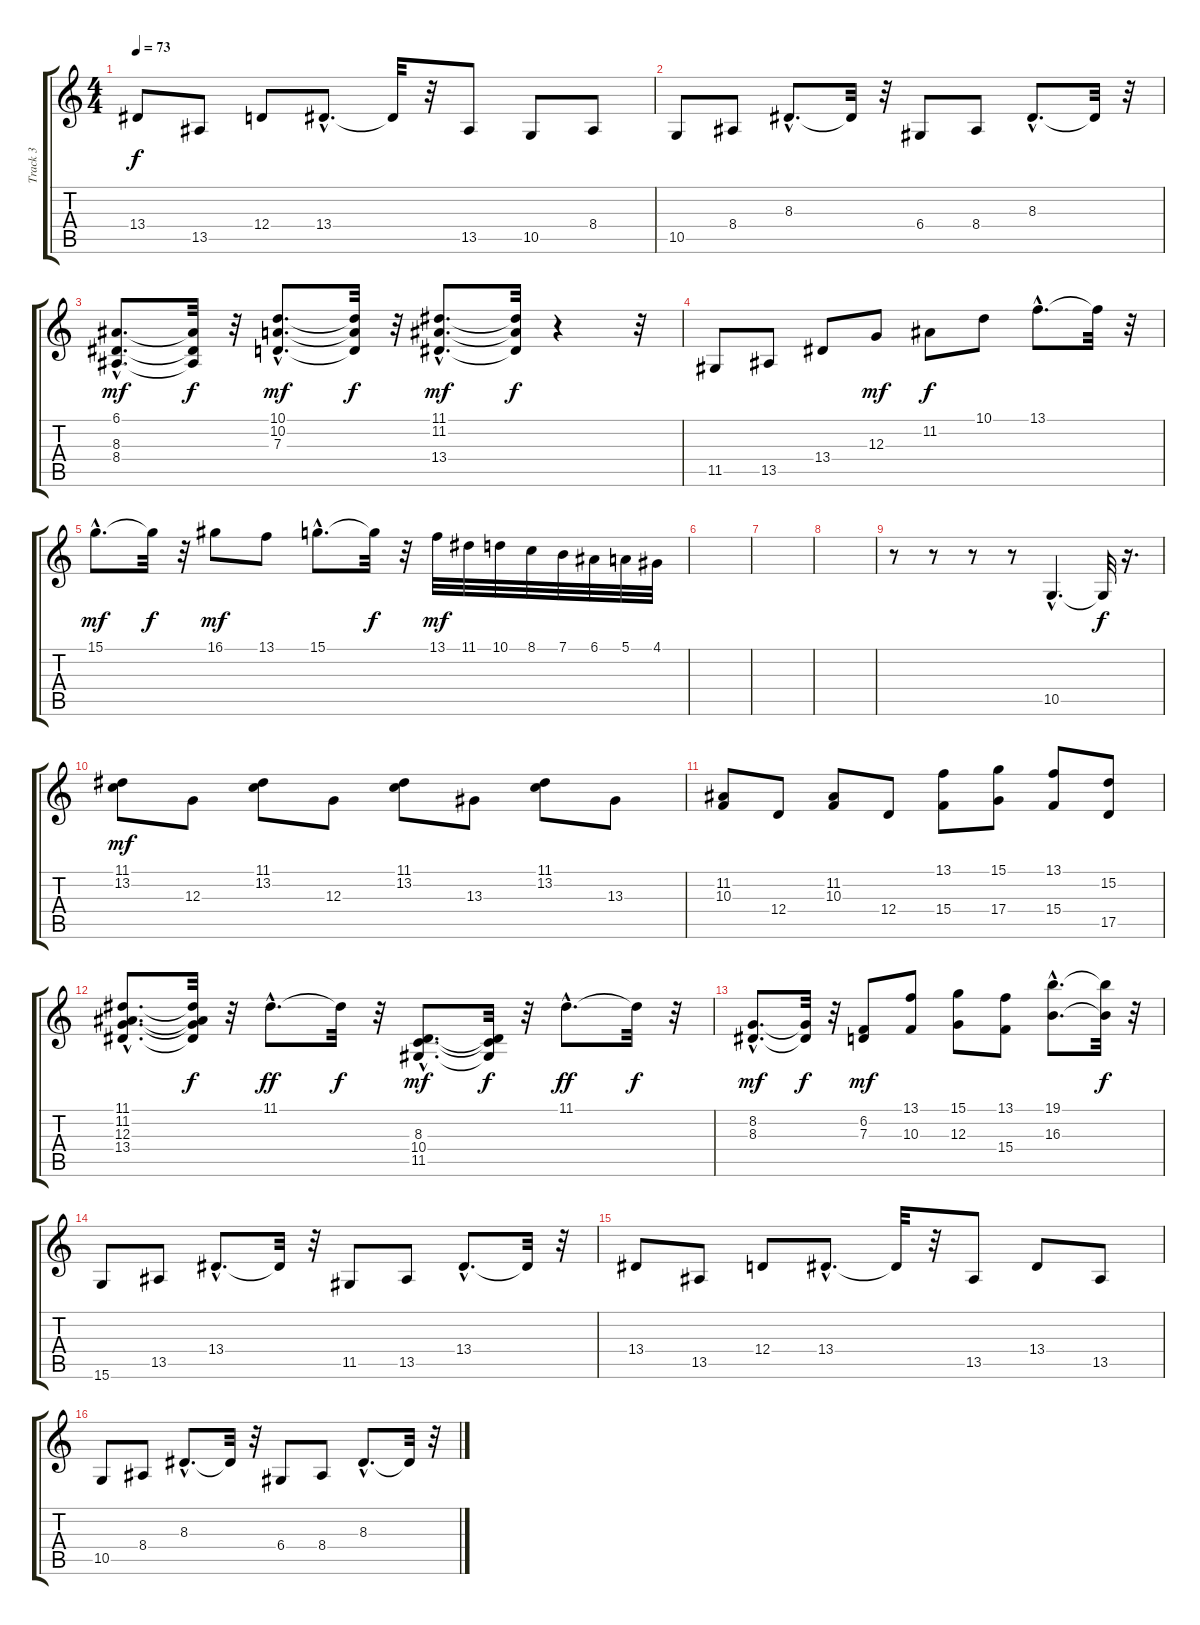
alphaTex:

\track ("Track 3" "Track 3") {instrument brightacousticpiano}
\staff {score tabs}
\tuning (E4 B3 G3 D3 A2 E2) {hide}
\ts (4 4)
\tempo 73
\clef g2
\ks c
13.4.8{dy f} 13.5.8 12.4.8 13.4{hac}.8{d} 13.4{t}.32 r.32 13.5.8 10.5.8 8.4.8 |
10.5.8 8.4.8 8.3{hac}.8{d} 8.3{t}.32 r.32 6.4.8 8.4.8 8.3{hac}.8{d} 8.3{t}.32 r.32 |
(6.1{hac} 8.3{hac} 8.4{hac}).8{d dy mf} (6.1{t} 8.3{t} 8.4{t}).32{dy f} r.32 (10.1{hac} 10.2{hac} 7.3{hac}).8{d dy mf} (10.1{t} 10.2{t} 7.3{t}).32{dy f} r.32 (11.1{hac} 11.2{hac} 13.4{hac}).8{d dy mf} (11.1{t} 11.2{t} 13.4{t}).32{dy f} r.4 r.32 |
11.5.8 13.5.8 13.4.8 12.3.8{dy mf} 11.2.8{dy f} 10.1.8 13.1{hac}.8{d} 13.1{t}.32 r.32 |
15.1{hac}.8{d dy mf} 15.1{t}.32{dy f} r.32 16.1.8{dy mf} 13.1.8 15.1{hac}.8{d} 15.1{t}.32{dy f} r.32 13.1.32{dy mf} 11.1.32 10.1.32 8.1.32 7.1.32 6.1.32 5.1.32 4.1.32 |
|
|
|
r.8 r.8 r.8 r.8 10.5{hac}.4{d} 10.5{t}.32{dy f} r.16{d} |
(11.1 13.2).8{dy mf} 12.3.8 (11.1 13.2).8 12.3.8 (11.1 13.2).8 13.3.8 (11.1 13.2).8 13.3.8 |
(11.2 10.3).8 12.4.8 (11.2 10.3).8 12.4.8 (13.1 15.4).8 (15.1 17.4).8 (13.1 15.4).8 (15.2 17.5).8 |
(11.1{hac} 11.2{hac} 12.3{hac} 13.4{hac}).8{d} (11.1{t} 11.2{t} 12.3{t} 13.4{t}).32{dy f} r.32 11.1{hac}.8{d dy ff} 11.1{t}.32{dy f} r.32 (8.3{hac} 10.4{hac} 11.5{hac}).8{d dy mf} (8.3{t} 10.4{t} 11.5{t}).32{dy f} r.32 11.1{hac}.8{d dy ff} 11.1{t}.32{dy f} r.32 |
(8.2{hac} 8.3{hac}).8{d dy mf} (8.2{t} 8.3{t}).32{dy f} r.32 (6.2 7.3).8{dy mf} (13.1 10.3).8 (15.1 12.3).8 (13.1 15.4).8 (19.1{hac} 16.3{hac}).8{d} (19.1{t} 16.3{t}).32{dy f} r.32 |
15.6.8 13.5.8 13.4{hac}.8{d} 13.4{t}.32 r.32 11.5.8 13.5.8 13.4{hac}.8{d} 13.4{t}.32 r.32 |
13.4.8 13.5.8 12.4.8 13.4{hac}.8{d} 13.4{t}.32 r.32 13.5.8 13.4.8 13.5.8 |
10.5.8 8.4.8 8.3{hac}.8{d} 8.3{t}.32 r.32 6.4.8 8.4.8 8.3{hac}.8{d} 8.3{t}.32 r.32
